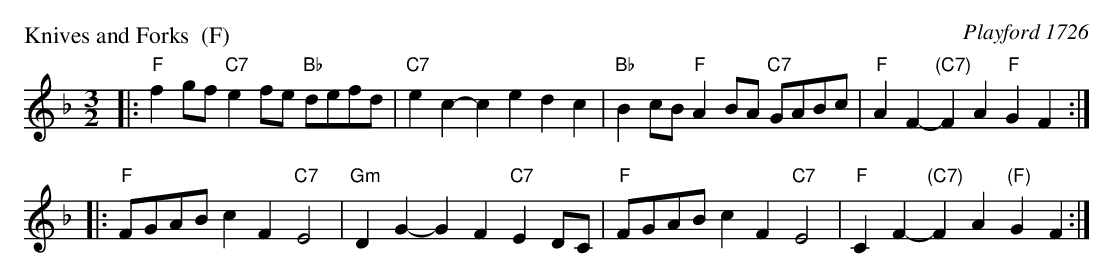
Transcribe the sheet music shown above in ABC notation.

X:1
P: Knives and Forks  (F)
O: Playford 1726
M: 3/2
L: 1/8
K: F
|:\
"F"f2gf "C7"e2fe "Bb"defd | "C7"e2c2- c2e2 d2c2 |\
"Bb"B2cB "F"A2BA "C7"GABc | "F"A2F2- "(C7)"F2A2 "F"G2F2 :|
|:\
"F"FGAB c2F2 "C7"E4 | "Gm"D2G2- G2F2 "C7"E2DC |\
"F"FGAB c2F2 "C7"E4 | "F"C2 F2- "(C7)"F2A2 "(F)"G2F2 :|
